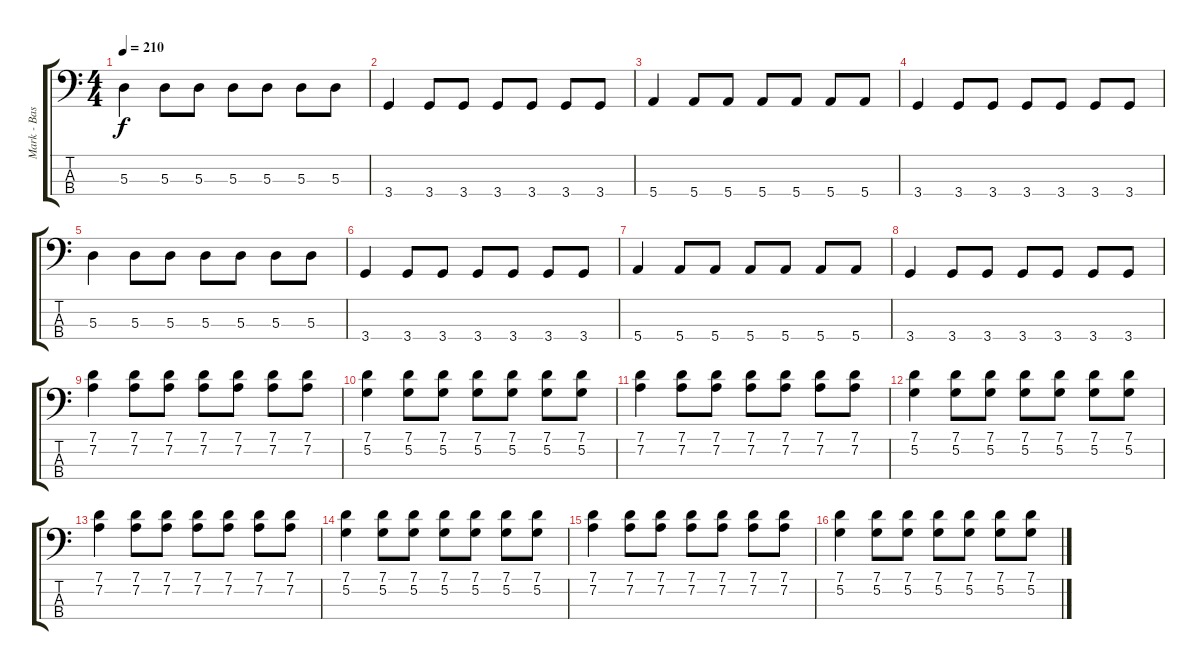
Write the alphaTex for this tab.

\track ("Mark - Bass Right" "Mark - Bas") {instrument electricbasspick}
\staff {score tabs}
\tuning (G2 D2 A1 E1) {hide}
\ts (4 4)
\tempo 210
\clef f4
\ks c
5.3.4{dy f} 5.3.8 5.3.8 5.3.8 5.3.8 5.3.8 5.3.8 |
3.4.4 3.4.8 3.4.8 3.4.8 3.4.8 3.4.8 3.4.8 |
5.4.4 5.4.8 5.4.8 5.4.8 5.4.8 5.4.8 5.4.8 |
3.4.4 3.4.8 3.4.8 3.4.8 3.4.8 3.4.8 3.4.8 |
5.3.4 5.3.8 5.3.8 5.3.8 5.3.8 5.3.8 5.3.8 |
3.4.4 3.4.8 3.4.8 3.4.8 3.4.8 3.4.8 3.4.8 |
5.4.4 5.4.8 5.4.8 5.4.8 5.4.8 5.4.8 5.4.8 |
3.4.4 3.4.8 3.4.8 3.4.8 3.4.8 3.4.8 3.4.8 |
(7.1 7.2).4 (7.1 7.2).8 (7.1 7.2).8 (7.1 7.2).8 (7.1 7.2).8 (7.1 7.2).8 (7.1 7.2).8 |
(7.1 5.2).4 (7.1 5.2).8 (7.1 5.2).8 (7.1 5.2).8 (7.1 5.2).8 (7.1 5.2).8 (7.1 5.2).8 |
(7.1 7.2).4 (7.1 7.2).8 (7.1 7.2).8 (7.1 7.2).8 (7.1 7.2).8 (7.1 7.2).8 (7.1 7.2).8 |
(7.1 5.2).4 (7.1 5.2).8 (7.1 5.2).8 (7.1 5.2).8 (7.1 5.2).8 (7.1 5.2).8 (7.1 5.2).8 |
(7.1 7.2).4 (7.1 7.2).8 (7.1 7.2).8 (7.1 7.2).8 (7.1 7.2).8 (7.1 7.2).8 (7.1 7.2).8 |
(7.1 5.2).4 (7.1 5.2).8 (7.1 5.2).8 (7.1 5.2).8 (7.1 5.2).8 (7.1 5.2).8 (7.1 5.2).8 |
(7.1 7.2).4 (7.1 7.2).8 (7.1 7.2).8 (7.1 7.2).8 (7.1 7.2).8 (7.1 7.2).8 (7.1 7.2).8 |
(7.1 5.2).4 (7.1 5.2).8 (7.1 5.2).8 (7.1 5.2).8 (7.1 5.2).8 (7.1 5.2).8 (7.1 5.2).8
